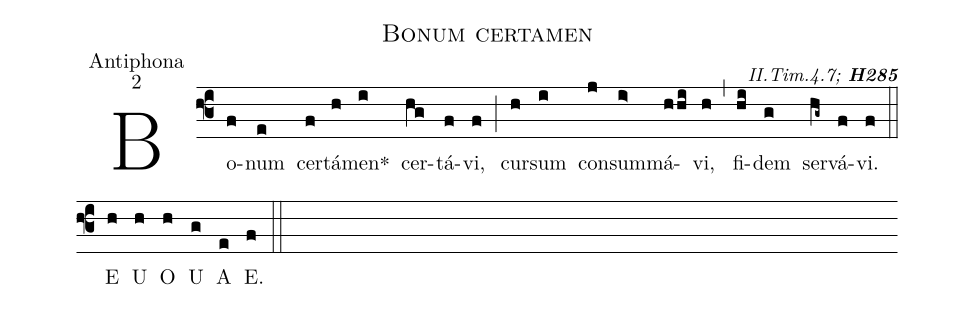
name:Bonum certamen;
office-part:Antiphona;
mode:2;
commentary:{\itshape\mdseries  II.Tim.4.7;\/}  {\bfseries H285};
%%
(f3) Bo(f)num(e) cer(f)tá(h)men<sp>*</sp>(i) cer(hg)tá(f)vi,(f) (;)
cur(h)sum(i) con(j)sum(i>)má(hhi)vi,(h) (,)
fi(hi)dem(g) ser(hg~)vá(f)vi.(f) (::)
<eu>  E(h) U(h) O(h) U(g) A(e) E.(f) </eu> (::)
